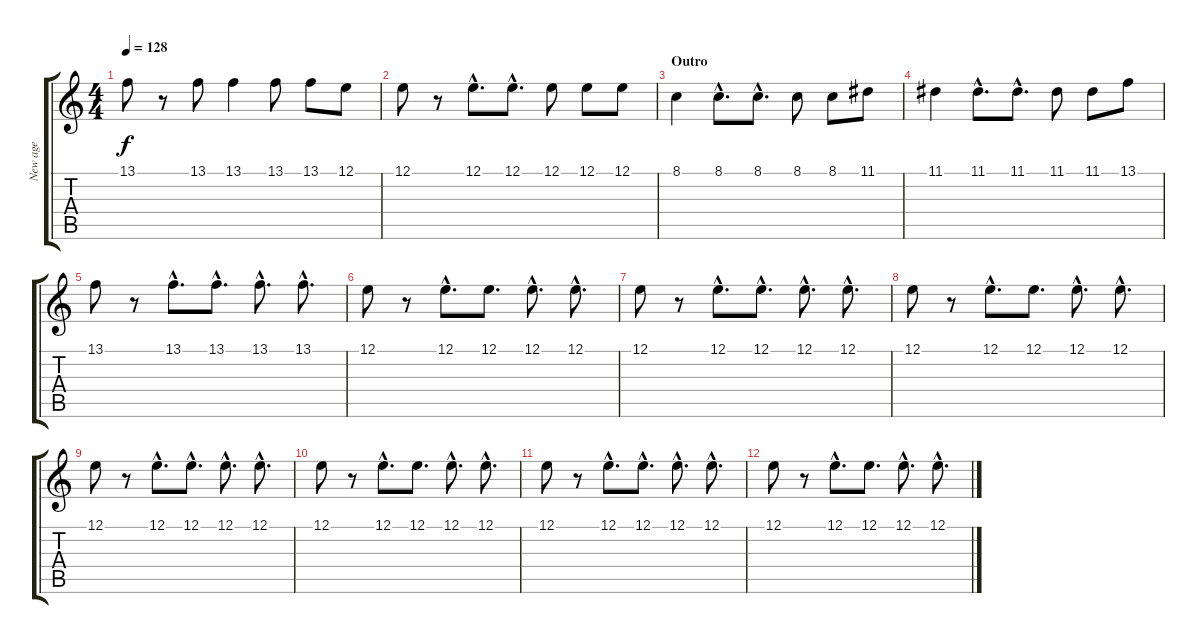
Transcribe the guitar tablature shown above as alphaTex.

\track ("New age" "New age") {instrument pad1newage}
\staff {score tabs}
\tuning (E4 B3 G3 D3 A2 E2) {hide}
\ts (4 4)
\tempo 128
\clef g2
\ks c
13.1.8{dy f} r.8 13.1.8 13.1.4 13.1.8 13.1.8 12.1.8 |
12.1.8 r.8 12.1{hac}.8{d} 12.1{hac}.8{d} 12.1.8 12.1.8 12.1.8 |
\section ("" "Outro")
8.1.4 8.1{hac}.8{d} 8.1{hac}.8{d} 8.1.8 8.1.8 11.1.8 |
11.1.4 11.1{hac}.8{d} 11.1{hac}.8{d} 11.1.8 11.1.8 13.1.8 |
13.1.8 r.8 13.1{hac}.8{d} 13.1{hac}.8{d} 13.1{hac}.8{d} 13.1{hac}.8{d} |
12.1.8 r.8 12.1{hac}.8{d} 12.1.8{d} 12.1{hac}.8{d} 12.1{hac}.8{d} |
12.1.8{volume 3} r.8 12.1{hac}.8{d} 12.1{hac}.8{d} 12.1{hac}.8{d} 12.1{hac}.8{d} |
12.1.8 r.8 12.1{hac}.8{d} 12.1.8{d} 12.1{hac}.8{d} 12.1{hac}.8{d} |
12.1.8 r.8 12.1{hac}.8{d} 12.1{hac}.8{d} 12.1{hac}.8{d} 12.1{hac}.8{d} |
12.1.8{volume 0} r.8 12.1{hac}.8{d} 12.1.8{d} 12.1{hac}.8{d} 12.1{hac}.8{d} |
12.1.8 r.8 12.1{hac}.8{d} 12.1{hac}.8{d} 12.1{hac}.8{d} 12.1{hac}.8{d} |
12.1.8 r.8 12.1{hac}.8{d} 12.1.8{d} 12.1{hac}.8{d} 12.1{hac}.8{d}
